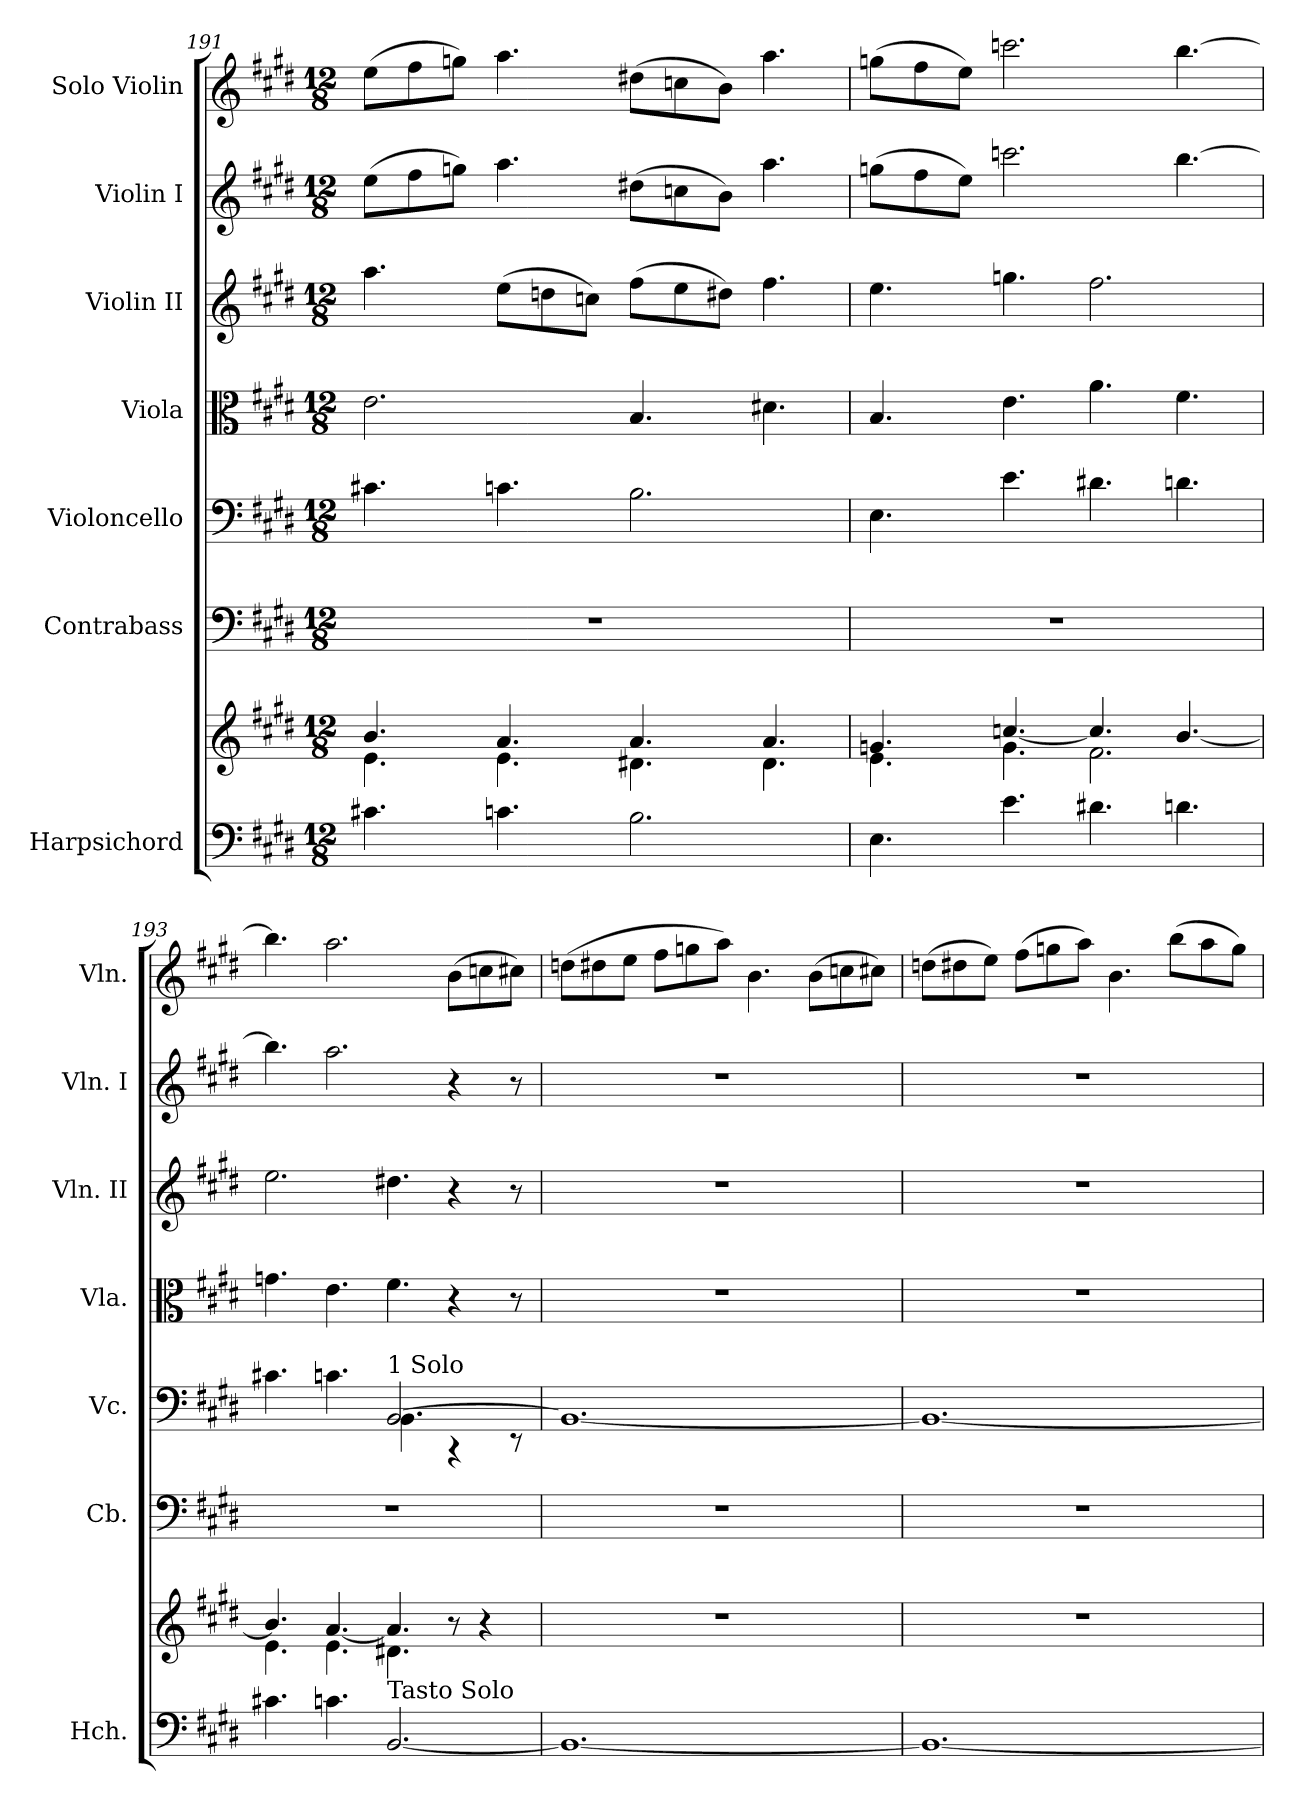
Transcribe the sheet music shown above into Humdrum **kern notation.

**kern	**kern	**kern	**kern	**kern	**kern	**kern	**kern
*part7	*part7	*part6	*part5	*part4	*part3	*part2	*part1
*staff8	*staff7	*staff6	*staff5	*staff4	*staff3	*staff2	*staff1
*I"Harpsichord	*	*I"Contrabass	*I"Violoncello	*I"Viola	*I"Violin II	*I"Violin I	*I"Solo Violin
*I'Hch.	*	*I'Cb.	*I'Vc.	*I'Vla.	*I'Vln. II	*I'Vln. I	*I'Vln.
*clefF4	*clefG2	*clefF4	*clefF4	*clefC3	*clefG2	*clefG2	*clefG2
*	*	*ITrd7c12	*	*	*	*	*
*k[f#c#g#d#]	*k[f#c#g#d#]	*k[f#c#g#d#]	*k[f#c#g#d#]	*k[f#c#g#d#]	*k[f#c#g#d#]	*k[f#c#g#d#]	*k[f#c#g#d#]
*M12/8	*M12/8	*M12/8	*M12/8	*M12/8	*M12/8	*M12/8	*M12/8
=191	=191	=191	=191	=191	=191	=191	=191
*	*^	*	*	*	*	*	*
4.c#X\	4.e\	4.b/	1.r	4.c#X\	2.e\	4.aa\	(>8ee\L	(>8ee\L
.	.	.	.	.	.	.	8ff#\	8ff#\
.	.	.	.	.	.	.	8gg\J)	8gg\J)
4.cn\	4.e\	4.a/	.	4.cn\	.	(>8ee\L	4.aa\	4.aa\
.	.	.	.	.	.	8dd\	.	.
.	.	.	.	.	.	8cc\J)	.	.
2.B\	4.d#X\	4.a/	.	2.B\	4.B/	(>8ff#\L	(>8dd#X\L	(>8dd#X\L
.	.	.	.	.	.	8ee\	8cc\	8cc\
.	.	.	.	.	.	8dd#X\J)	8b\J)	8b\J)
.	4.d#\	4.a/	.	.	4.d#X\	4.ff#\	4.aa\	4.aa\
=192	=192	=192	=192	=192	=192	=192	=192	=192
4.E\	4.e\	4.g/	1.r	4.E\	4.B/	4.ee\	(>8gg\L	(>8gg\L
.	.	.	.	.	.	.	8ff#\	8ff#\
.	.	.	.	.	.	.	8ee\J)	8ee\J)
4.e\	4.g\	[4.cc/	.	4.e\	4.e\	4.gg\	2.ccc\	2.ccc\
4.d#X\	2.f#\	4.cc/]	.	4.d#X\	4.a\	2.ff#\	.	.
4.dn\	.	[4.b/	.	4.dn\	4.f#\	.	[4.bb\	[4.bb\
!!LO:PB:g=z
=193	=193	=193	=193	=193	=193	=193	=193	=193
*	*	*	*	*^	*	*	*	*
4.c#X\	4.e\	4.b/]	1.r	4.c#X\	2.ryy	4.g\	2.ee\	4.bb\]	4.bb\]
4.cn\	4.e\	[4.a/	.	4.cn\	.	4.e\	.	2.aa\	2.aa\
!	!	!	!	!LO:TX:a:t=1 Solo	!	!	!	!	!
!LO:TX:a:t=Tasto Solo	!	!	!	!	!	!	!	!	!
[2.BB/	4.d#X\	4.a/]	.	[2.BB/	4.BB\	4.f#\	4.dd#X\	.	.
.	8r	4.ryy	.	.	4r	4r	4r	4r	(>8b\L
.	4r	.	.	.	.	.	.	.	8cc\
.	.	.	.	.	8r	8r	8r	8r	8cc#X\J)
*	*v	*v	*	*v	*v	*	*	*	*
=194	=194	=194	=194	=194	=194	=194	=194
1.BB_	1.r	1.r	1.BB_	1.r	1.r	1.r	(>8ddn\L
.	.	.	.	.	.	.	8dd#X\
.	.	.	.	.	.	.	8ee\J
.	.	.	.	.	.	.	8ff#\L
.	.	.	.	.	.	.	8gg\
.	.	.	.	.	.	.	8aa\J)
.	.	.	.	.	.	.	4.b\
.	.	.	.	.	.	.	(>8b\L
.	.	.	.	.	.	.	8ccn\
.	.	.	.	.	.	.	8cc#X\J)
=195	=195	=195	=195	=195	=195	=195	=195
1.BB_	1.r	1.r	1.BB_	1.r	1.r	1.r	(>8ddn\L
.	.	.	.	.	.	.	8dd#X\
.	.	.	.	.	.	.	8ee\J)
.	.	.	.	.	.	.	(>8ff#\L
.	.	.	.	.	.	.	8gg\
.	.	.	.	.	.	.	8aa\J)
.	.	.	.	.	.	.	4.b\
.	.	.	.	.	.	.	(>8bb\L
.	.	.	.	.	.	.	8aa\
.	.	.	.	.	.	.	8gg\J)
=	=	=	=	=	=	=	=
*-	*-	*-	*-	*-	*-	*-	*-
